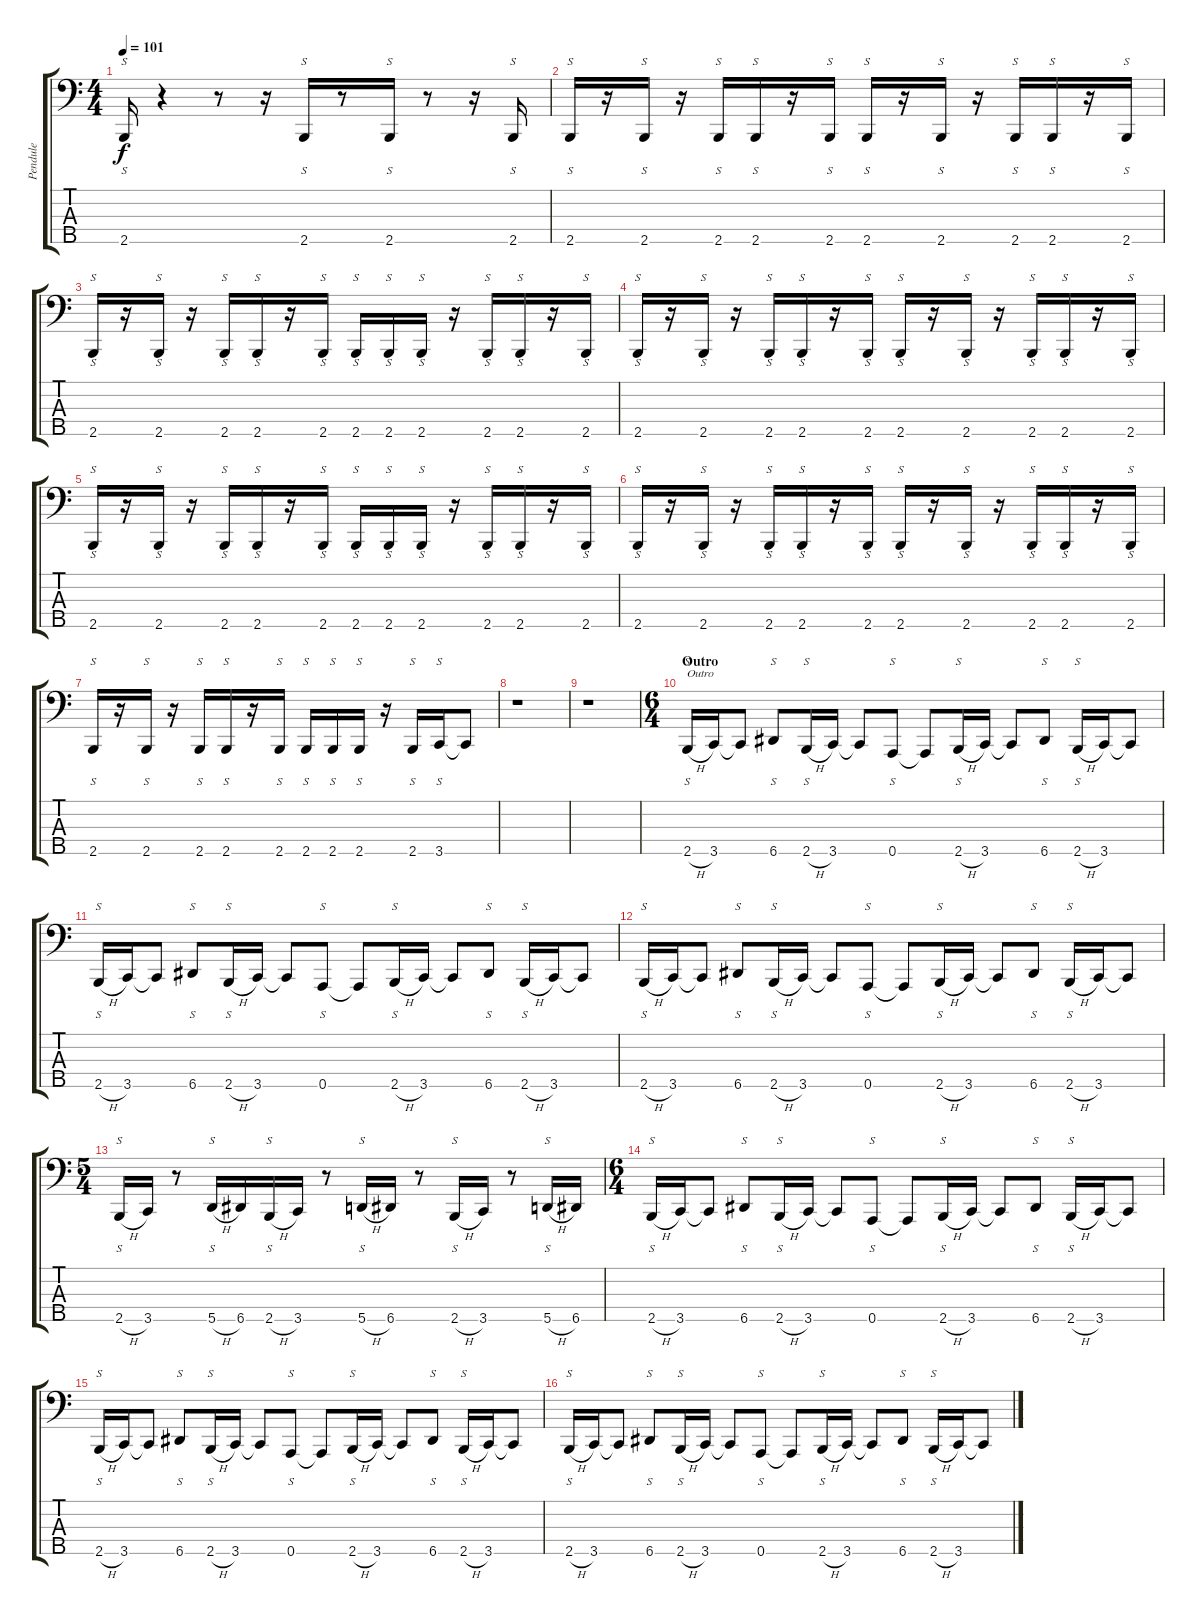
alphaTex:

\track ("Pendule" "Pendule") {instrument slapbass2}
\staff {score tabs}
\tuning (G2 D2 A1 E1 A0) {hide}
\ts (4 4)
\tempo 101
\clef f4
\ks c
2.5.16{s dy f} r.4 r.8 r.16 2.5.16{s} r.8 2.5.16{s} r.8 r.16 2.5.16{s} |
2.5.16{s} r.16 2.5.16{s} r.16 2.5.16{s} 2.5.16{s} r.16 2.5.16{s} 2.5.16{s} r.16 2.5.16{s} r.16 2.5.16{s} 2.5.16{s} r.16 2.5.16{s} |
2.5.16{s} r.16 2.5.16{s} r.16 2.5.16{s} 2.5.16{s} r.16 2.5.16{s} 2.5.16{s} 2.5.16{s} 2.5.16{s} r.16 2.5.16{s} 2.5.16{s} r.16 2.5.16{s} |
2.5.16{s} r.16 2.5.16{s} r.16 2.5.16{s} 2.5.16{s} r.16 2.5.16{s} 2.5.16{s} r.16 2.5.16{s} r.16 2.5.16{s} 2.5.16{s} r.16 2.5.16{s} |
2.5.16{s} r.16 2.5.16{s} r.16 2.5.16{s} 2.5.16{s} r.16 2.5.16{s} 2.5.16{s} 2.5.16{s} 2.5.16{s} r.16 2.5.16{s} 2.5.16{s} r.16 2.5.16{s} |
2.5.16{s} r.16 2.5.16{s} r.16 2.5.16{s} 2.5.16{s} r.16 2.5.16{s} 2.5.16{s} r.16 2.5.16{s} r.16 2.5.16{s} 2.5.16{s} r.16 2.5.16{s} |
2.5.16{s} r.16 2.5.16{s} r.16 2.5.16{s} 2.5.16{s} r.16 2.5.16{s} 2.5.16{s} 2.5.16{s} 2.5.16{s} r.16 2.5.16{s} 3.5.16{s} 3.5{t}.8 |
r.1 |
r.1 |
\ts (6 4)
\section ("" "Outro")
2.5{h}.16{s txt "Outro"} 3.5.16 3.5{t}.8 6.5.8{s} 2.5{h}.16{s} 3.5.16 3.5{t}.8 0.5.8{s} 0.5{t}.8 2.5{h}.16{s} 3.5.16 3.5{t}.8 6.5.8{s} 2.5{h}.16{s} 3.5.16 3.5{t}.8 |
2.5{h}.16{s} 3.5.16 3.5{t}.8 6.5.8{s} 2.5{h}.16{s} 3.5.16 3.5{t}.8 0.5.8{s} 0.5{t}.8 2.5{h}.16{s} 3.5.16 3.5{t}.8 6.5.8{s} 2.5{h}.16{s} 3.5.16 3.5{t}.8 |
2.5{h}.16{s} 3.5.16 3.5{t}.8 6.5.8{s} 2.5{h}.16{s} 3.5.16 3.5{t}.8 0.5.8{s} 0.5{t}.8 2.5{h}.16{s} 3.5.16 3.5{t}.8 6.5.8{s} 2.5{h}.16{s} 3.5.16 3.5{t}.8 |
\ts (5 4)
2.5{h}.16{s} 3.5.16 r.8 5.5{h}.16{s} 6.5.16 2.5{h}.16{s} 3.5.16 r.8 5.5{h}.16{s} 6.5.16 r.8 2.5{h}.16{s} 3.5.16 r.8 5.5{h}.16{s} 6.5.16 |
\ts (6 4)
2.5{h}.16{s} 3.5.16 3.5{t}.8 6.5.8{s} 2.5{h}.16{s} 3.5.16 3.5{t}.8 0.5.8{s} 0.5{t}.8 2.5{h}.16{s} 3.5.16 3.5{t}.8 6.5.8{s} 2.5{h}.16{s} 3.5.16 3.5{t}.8 |
2.5{h}.16{s} 3.5.16 3.5{t}.8 6.5.8{s} 2.5{h}.16{s} 3.5.16 3.5{t}.8 0.5.8{s} 0.5{t}.8 2.5{h}.16{s} 3.5.16 3.5{t}.8 6.5.8{s} 2.5{h}.16{s} 3.5.16 3.5{t}.8 |
2.5{h}.16{s} 3.5.16 3.5{t}.8 6.5.8{s} 2.5{h}.16{s} 3.5.16 3.5{t}.8 0.5.8{s} 0.5{t}.8 2.5{h}.16{s} 3.5.16 3.5{t}.8 6.5.8{s} 2.5{h}.16{s} 3.5.16 3.5{t}.8
